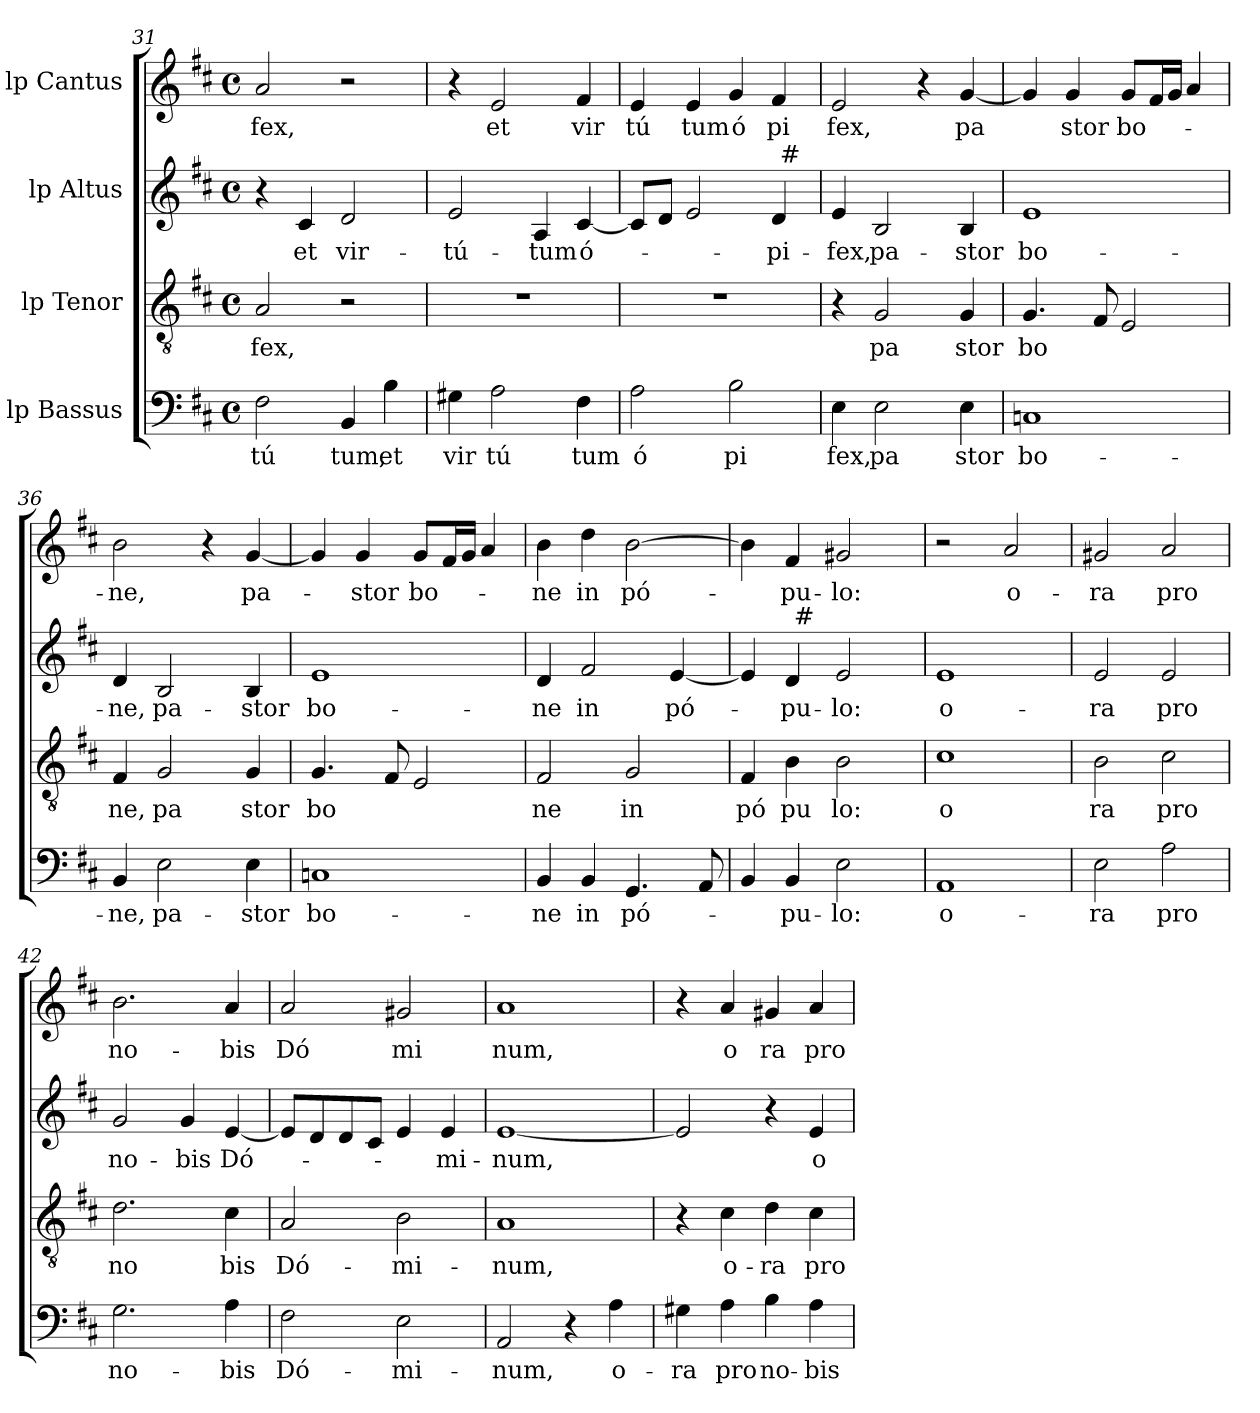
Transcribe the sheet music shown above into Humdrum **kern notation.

**kern	**text	**kern	**text	**kern	**text	**kern	**text
*part4	*part4	*part3	*part3	*part2	*part2	*part1	*part1
*staff4	*staff4	*staff3	*staff3	*staff2	*staff2	*staff1	*staff1
*I"lp Bassus	*	*I"lp Tenor	*	*I"lp Altus	*	*I"lp Cantus	*
*clefF4	*	*clefGv2	*	*clefG2	*	*clefG2	*
*k[f#c#]	*	*k[f#c#]	*	*k[f#c#]	*	*k[f#c#]	*
*D:	*	*D:	*	*D:	*	*D:	*
*M4/4	*	*M4/4	*	*M4/4	*	*M4/4	*
*met(c)	*	*met(c)	*	*met(c)	*	*met(c)	*
=31	=31	=31	=31	=31	=31	=31	=31
!	!LO:LY:b:cj	!	!LO:LY:b:cj	!	!	!	!LO:LY:b:cj
2F#\	tú	2A/	fex,	4r	.	2a/	fex,
!	!	!	!	!	!LO:LY:b:cj	!	!
.	.	.	.	4c#/	et	.	.
!	!LO:LY:b:cj	!	!	!	!LO:LY:b:cj	!	!
4BB/	tum,	2r	.	2d/	vir-	2r	.
!	!LO:LY:b:cj	!	!	!	!	!	!
4B\	et	.	.	.	.	.	.
=32	=32	=32	=32	=32	=32	=32	=32
!	!LO:LY:b:cj	!	!	!	!LO:LY:b:cj	!	!
4G#X\	vir	1r	.	2e/	-tú-	4r	.
!	!LO:LY:b:cj	!	!	!	!	!	!LO:LY:b:cj
2A\	tú	.	.	.	.	2e/	et
!	!	!	!	!	!LO:LY:b:cj	!	!
.	.	.	.	4A/	-tum	.	.
!	!LO:LY:b:cj	!	!	!	!LO:LY:b:cj	!	!LO:LY:b:cj
4F#\	tum	.	.	[<4c#/	ó-	4f#/	vir
=33	=33	=33	=33	=33	=33	=33	=33
!	!LO:LY:b:cj	!	!	!	!	!	!LO:LY:b:cj
*	*	*	*	*^	*	*	*
2A\	ó	1r	.	8c#/L]	2ryy	.	4e/	tú
.	.	.	.	8d/J	.	.	.	.
!	!	!	!	!	!	!	!	!LO:LY:b:cj
.	.	.	.	2e/	.	.	4e/	tum
!	!LO:LY:b:cj	!	!	!	!	!	!	!LO:LY:b:cj
2B\	pi	.	.	.	4ryy	.	4g/	ó
!	!	!	!	!	!	!LO:LY:b:cj	!	!LO:LY:b:cj
.	.	.	.	4d/	64ryy	-pi-	4f#/	pi
!	!	!	!	!	!LO:TX:a:t=#	!	!	!
.	.	.	.	.	8...ryy	.	.	.
=34	=34	=34	=34	=34	=34	=34	=34	=34
!	!LO:LY:b:cj	!	!	!	!	!LO:LY:b:cj	!	!LO:LY:b:cj
*	*	*	*	*v	*v	*	*	*
4E\	fex,	4r	.	4e/	-fex,	2e/	fex,
!	!LO:LY:b:cj	!	!LO:LY:b:cj	!	!LO:LY:b:cj	!	!
2E\	pa	2G/	pa	2B/	pa-	.	.
.	.	.	.	.	.	4r	.
!	!LO:LY:b:cj	!	!LO:LY:b:cj	!	!LO:LY:b:cj	!	!LO:LY:b:cj
4E\	stor	4G/	stor	4B/	-stor	[>4g/	pa
!!LO:LB:g=z
=35	=35	=35	=35	=35	=35	=35	=35
!	!LO:LY:b:cj	!	!LO:LY:b:cj	!	!LO:LY:b:cj	!	!
1Cn	bo-	4.G/	bo	1e	bo-	4g/]	.
!	!	!	!	!	!	!	!LO:LY:b:cj
.	.	.	.	.	.	4g/	stor
.	.	8F#/	.	.	.	.	.
!	!	!	!	!	!	!	!LO:LY:b:cj
.	.	2E/	.	.	.	8g/L	bo-
.	.	.	.	.	.	16f#/	.
.	.	.	.	.	.	16g/J	.
.	.	.	.	.	.	4a/	.
=36	=36	=36	=36	=36	=36	=36	=36
!	!LO:LY:b:cj	!	!LO:LY:b:cj	!	!LO:LY:b:cj	!	!LO:LY:b:cj
4BB/	-ne,	4F#/	ne,	4d/	-ne,	2b\	-ne,
!	!LO:LY:b:cj	!	!LO:LY:b:cj	!	!LO:LY:b:cj	!	!
2E\	pa-	2G/	pa	2B/	pa-	.	.
.	.	.	.	.	.	4r	.
!	!LO:LY:b:cj	!	!LO:LY:b:cj	!	!LO:LY:b:cj	!	!LO:LY:b:cj
4E\	-stor	4G/	stor	4B/	-stor	[<4g/	pa-
=37	=37	=37	=37	=37	=37	=37	=37
!	!LO:LY:b:cj	!	!LO:LY:b:cj	!	!LO:LY:b:cj	!	!
1Cn	bo-	4.G/	bo	1e	bo-	4g/]	.
!	!	!	!	!	!	!	!LO:LY:b:cj
.	.	.	.	.	.	4g/	-stor
.	.	8F#/	.	.	.	.	.
!	!	!	!	!	!	!	!LO:LY:b:cj
.	.	2E/	.	.	.	8g/L	bo-
.	.	.	.	.	.	16f#/	.
.	.	.	.	.	.	16g/J	.
.	.	.	.	.	.	4a/	.
=38	=38	=38	=38	=38	=38	=38	=38
!	!LO:LY:b:cj	!	!LO:LY:b:cj	!	!LO:LY:b:cj	!	!LO:LY:b:cj
4BB/	-ne	2F#/	ne	4d/	-ne	4b\	-ne
!	!LO:LY:b:cj	!	!	!	!LO:LY:b:cj	!	!LO:LY:b:cj
4BB/	in	.	.	2f#/	in	4dd\	in
!	!LO:LY:b:cj	!	!LO:LY:b:cj	!	!	!	!LO:LY:b:cj
4.GG/	pó-	2G/	in	.	.	[>2b\	pó-
!	!	!	!	!	!LO:LY:b:cj	!	!
.	.	.	.	[<4e/	pó-	.	.
8AA/	.	.	.	.	.	.	.
=39	=39	=39	=39	=39	=39	=39	=39
!	!	!	!LO:LY:b:cj	!	!	!	!
*	*	*	*	*^	*	*	*
4BB/	.	4F#/	pó	4e/]	4ryy	.	4b\]	.
!	!LO:LY:b:cj	!	!LO:LY:b:cj	!	!	!LO:LY:b:cj	!	!LO:LY:b:cj
4BB/	-pu-	4B\	pu	4d/	64ryy	-pu-	4f#/	-pu-
!	!	!	!	!	!LO:TX:a:t=#	!	!	!
.	.	.	.	.	2ryy	.	.	.
!	!LO:LY:b:cj	!	!LO:LY:b:cj	!	!	!LO:LY:b:cj	!	!LO:LY:b:cj
2E\	-lo:	2B\	lo:	2e/	.	-lo:	2g#X/	-lo:
.	.	.	.	.	8...ryy	.	.	.
=40	=40	=40	=40	=40	=40	=40	=40	=40
!	!LO:LY:b:cj	!	!LO:LY:b:cj	!	!	!LO:LY:b:cj	!	!
*	*	*	*	*v	*v	*	*	*
1AA	o-	1c#	o	1e	o-	2r	.
!	!	!	!	!	!	!	!LO:LY:b:cj
.	.	.	.	.	.	2a/	o-
=41	=41	=41	=41	=41	=41	=41	=41
!	!LO:LY:b:cj	!	!LO:LY:b:cj	!	!LO:LY:b:cj	!	!LO:LY:b:cj
2E\	-ra	2B\	ra	2e/	-ra	2g#X/	-ra
!	!LO:LY:b:cj	!	!LO:LY:b:cj	!	!LO:LY:b:cj	!	!LO:LY:b:cj
2A\	pro	2c#\	pro	2e/	pro	2a/	pro
=42	=42	=42	=42	=42	=42	=42	=42
!	!LO:LY:b:cj	!	!LO:LY:b:cj	!	!LO:LY:b:cj	!	!LO:LY:b:cj
2.G\	no-	2.d\	no	2g/	no-	2.b\	no-
!	!	!	!	!	!LO:LY:b:cj	!	!
.	.	.	.	4g/	-bis	.	.
!	!LO:LY:b:cj	!	!LO:LY:b:cj	!	!LO:LY:b:cj	!	!LO:LY:b:cj
4A\	-bis	4c#\	bis	[>4e/	Dó-	4a/	-bis
!!LO:LB:g=z
=43	=43	=43	=43	=43	=43	=43	=43
!	!LO:LY:b:cj	!	!LO:LY:b:cj	!	!	!	!LO:LY:b:cj
2F#\	Dó-	2A/	Dó-	8e/L]	.	2a/	Dó
.	.	.	.	8d/	.	.	.
.	.	.	.	8d/	.	.	.
.	.	.	.	8c#/J	.	.	.
!	!LO:LY:b:cj	!	!LO:LY:b:cj	!	!	!	!LO:LY:b:cj
2E\	-mi-	2B\	-mi-	4e/	.	2g#X/	mi
!	!	!	!	!	!LO:LY:b:cj	!	!
.	.	.	.	4e/	-mi-	.	.
=44	=44	=44	=44	=44	=44	=44	=44
!	!LO:LY:b:cj	!	!LO:LY:b:cj	!	!LO:LY:b:cj	!	!LO:LY:b:cj
2AA/	-num,	1A	-num,	[<1e	-num,	1a	num,
4r	.	.	.	.	.	.	.
!	!LO:LY:b:cj	!	!	!	!	!	!
4A\	o-	.	.	.	.	.	.
=45	=45	=45	=45	=45	=45	=45	=45
!	!LO:LY:b:cj	!	!	!	!	!	!
4G#X\	-ra	4r	.	2e/]	.	4r	.
!	!LO:LY:b:cj	!	!LO:LY:b:cj	!	!	!	!LO:LY:b:cj
4A\	pro	4c#\	o-	.	.	4a/	o
!	!LO:LY:b:cj	!	!LO:LY:b:cj	!	!	!	!LO:LY:b:cj
4B\	no-	4d\	-ra	4r	.	4g#X/	ra
!	!LO:LY:b:cj	!	!LO:LY:b:cj	!	!LO:LY:b:cj	!	!LO:LY:b:cj
4A\	-bis	4c#\	pro	4e/	o-	4a/	pro
=	=	=	=	=	=	=	=
*-	*-	*-	*-	*-	*-	*-	*-
